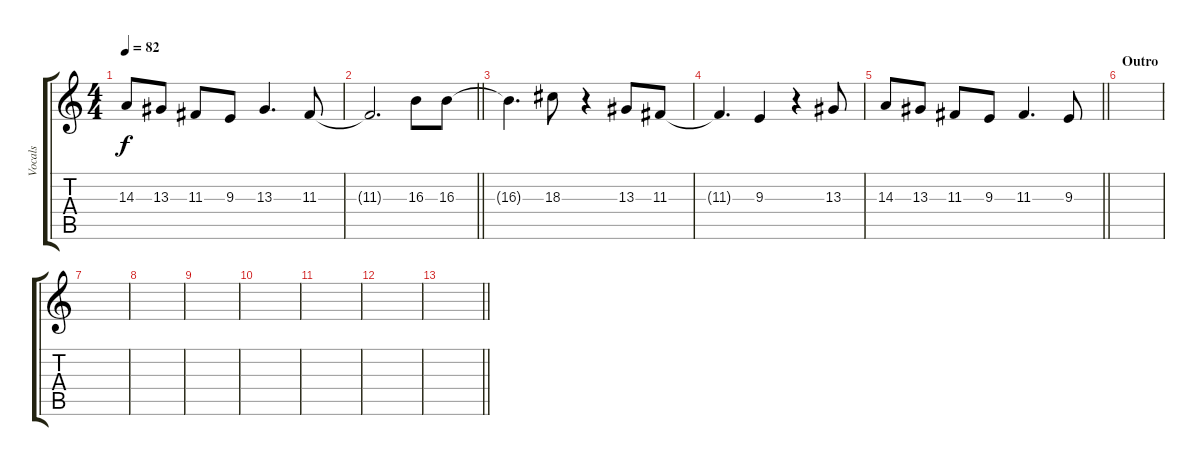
\track ("Vocals" "Vocals") {instrument lead2sawtooth}
\staff {score tabs}
\tuning (E4 B3 G3 D3 A2 E2) {hide}
\ts (4 4)
\tempo 82
\clef g2
\ks c
14.3.8{dy f} 13.3.8 11.3.8 9.3.8 13.3.4{d} 11.3.8 |
\barLineRight lightlight
11.3{t}.2{d} 16.3.8 16.3.8 |
16.3{t}.4{d} 18.3.8 r.4 13.3.8 11.3.8 |
11.3{t}.4{d} 9.3.4 r.4 13.3.8 |
\barLineRight lightlight
14.3.8 13.3.8 11.3.8 9.3.8 11.3.4{d} 9.3.8 |
\section ("" "Outro")
|
|
|
|
|
|
|
\barLineRight lightlight
